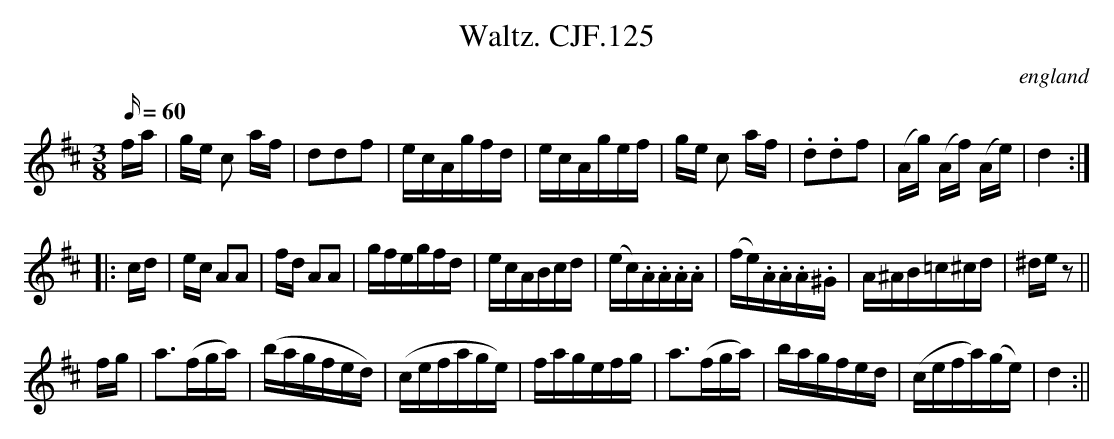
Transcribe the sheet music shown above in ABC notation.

X:1
T:Waltz. CJF.125
O:england
M:3/8
L:1/16
Q:60
K:D
fa|ge c2 af|d2d2f2|ecAgfd|ecAgef|ge c2 af|.d2.d2f2|(Ag) (Af) (Ae)|d4:|:
cd|ec A2A2|fd A2A2|gfegfd|ecABcd|\
(ec).A.A.A.A|(fe).A.A.A.^G|A^AB=c^cd|^dez2||
fg|a3(fga)|(bagfed)|(cefage)|fagefg|a3(fga)|bagfed|(cefa)(ge)|d4:||
